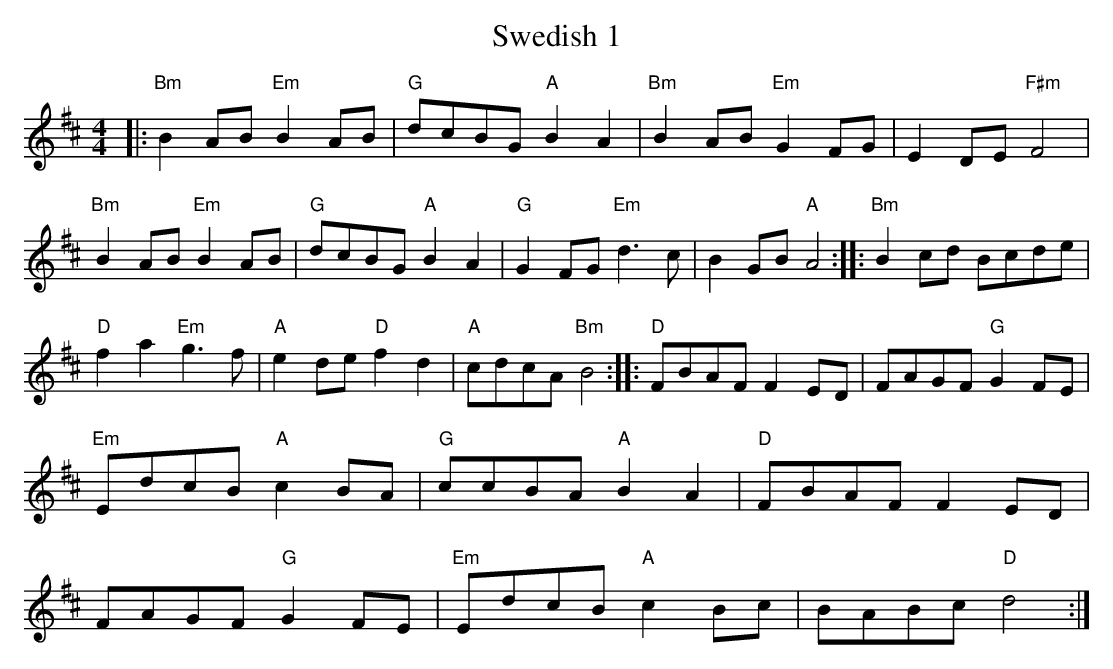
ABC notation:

X:1
T:Swedish 1
M:4/4
L:1/8
E:13
K:D
|:"Bm"B2 AB "Em"B2 AB|"G"dcBG "A"B2 A2|"Bm"B2 AB "Em"G2 FG|E2 DE "F#m"F4|\
"Bm"B2 AB "Em"B2 AB|"G"dcBG "A"B2 A2|"G"G2 FG "Em"d3 c|B2 GB "A"A4::\
"Bm"B2 cd Bcde|"D"f2 a2 "Em"g3 f|"A"e2 de "D"f2 d2|"A"cdcA "Bm"B4::\
"D"FBAF F2 ED|FAGF "G"G2 FE|"Em"EdcB "A"c2 BA|"G"ccBA "A"B2 A2|\
"D"FBAF F2 ED|FAGF "G"G2 FE|"Em"EdcB "A"c2 Bc|BABc "D"d4:|**
